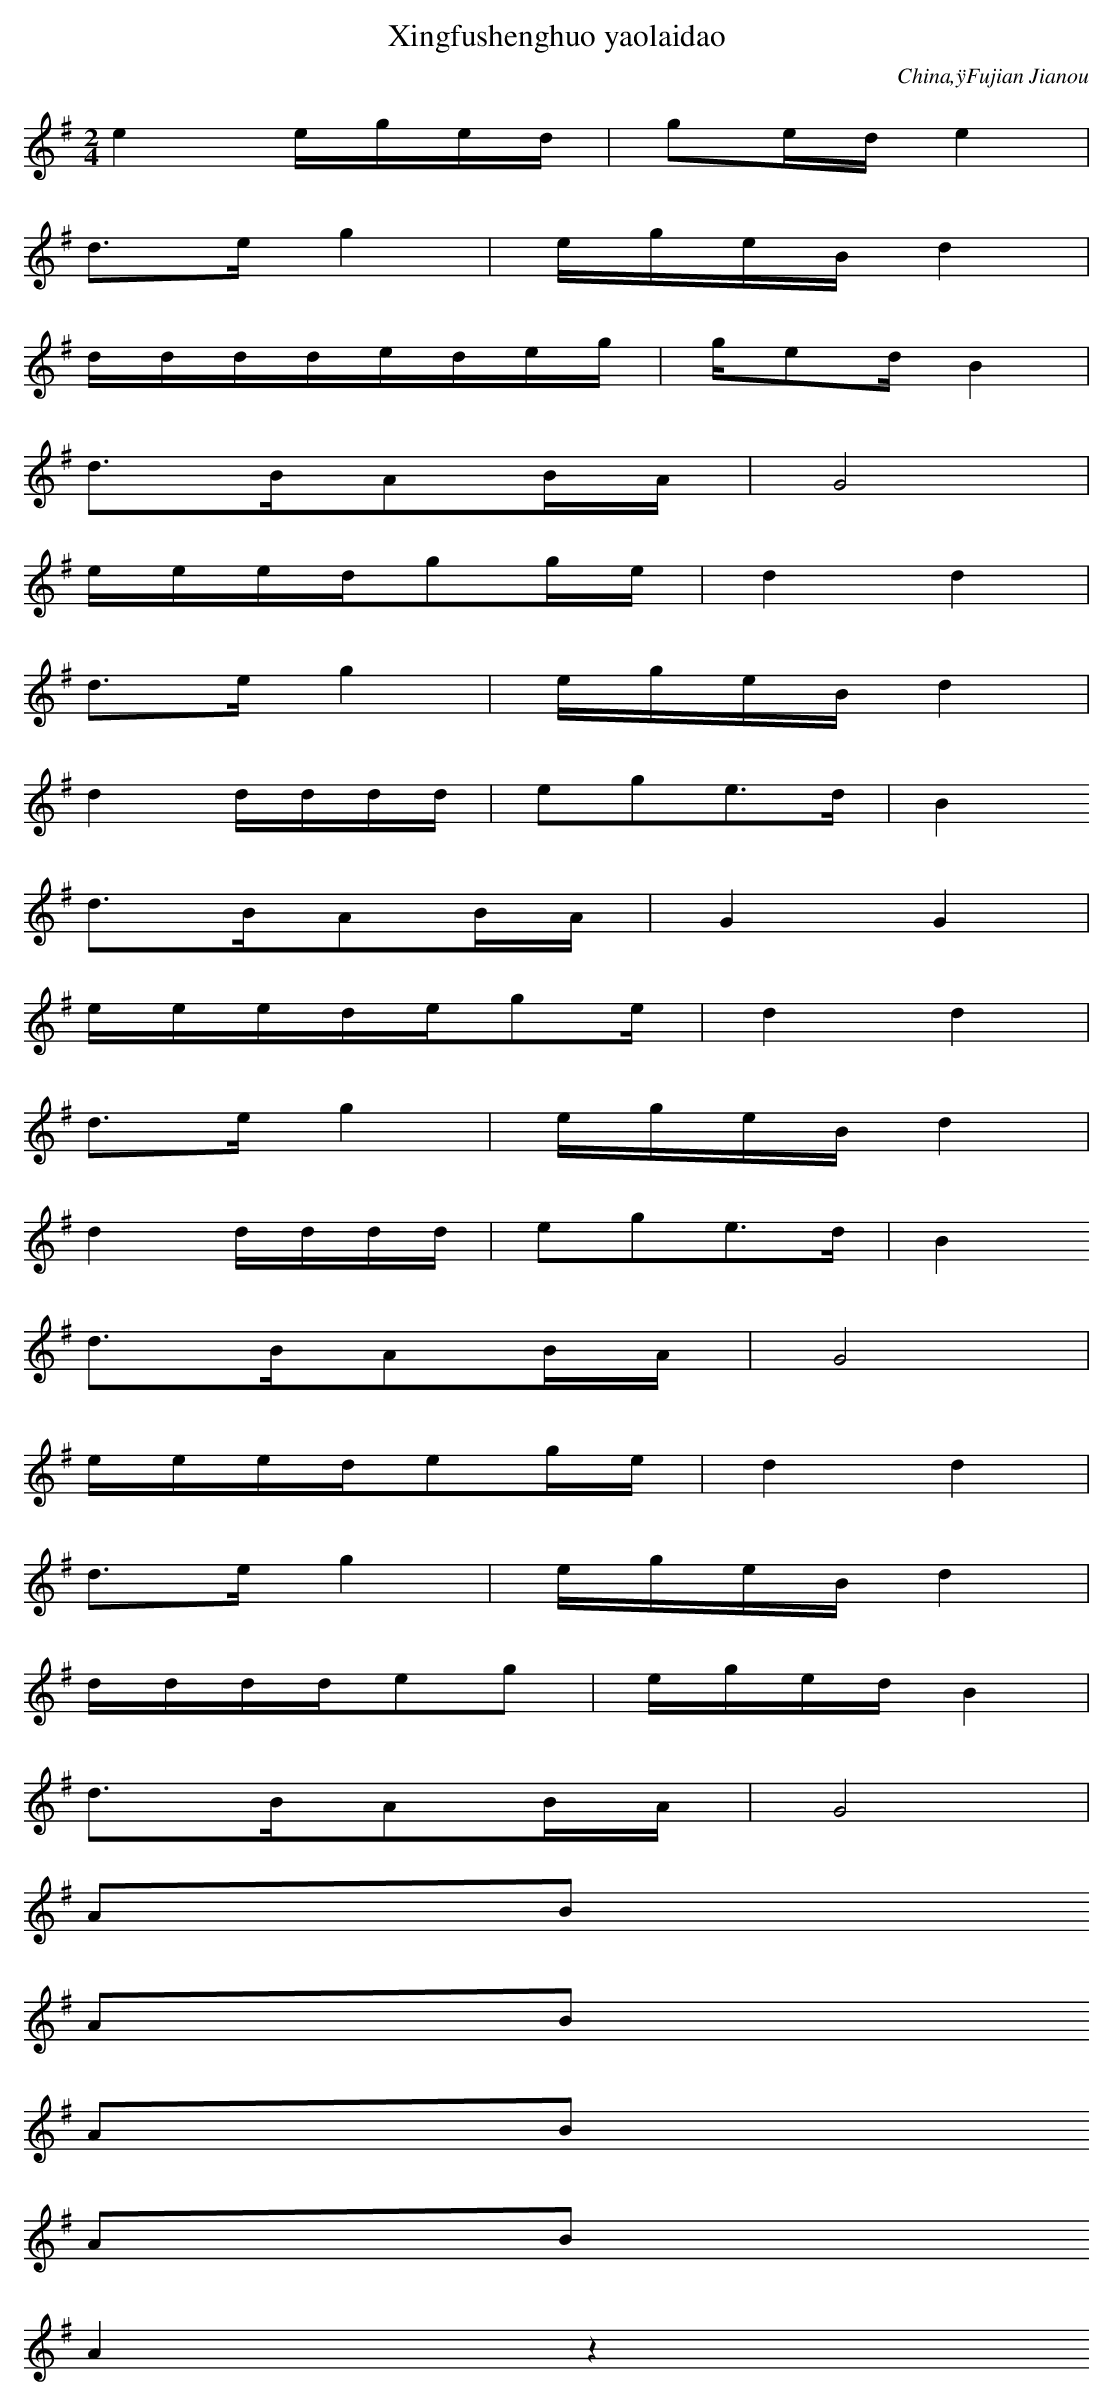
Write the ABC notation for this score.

X:1
T: Xingfushenghuo yaolaidao
O: China,ÿFujian Jianou
M: 2/4
L: 1/16
K: G
e4eged | g2ede4 |
d3eg4 | egeBd4 |
ddddedeg | ge2dB4 |
d3BA2BA | G8 |
eeedg2ge | d4d4 |
d3eg4 | egeBd4 |
d4dddd | e2g2e3d | B4
d3BA2BA | G4G4 |
eeedeg2e | d4d4 |
d3eg4 | egeBd4 |
d4dddd | e2g2e3d | B4
d3BA2BA | G8 |
eeede2ge | d4d4 |
d3eg4 | egeBd4 |
dddde2g2 | egedB4 |
d3BA2BA | G8 |
A2B2
A2B2
A2B2
A2B2
A4z4
